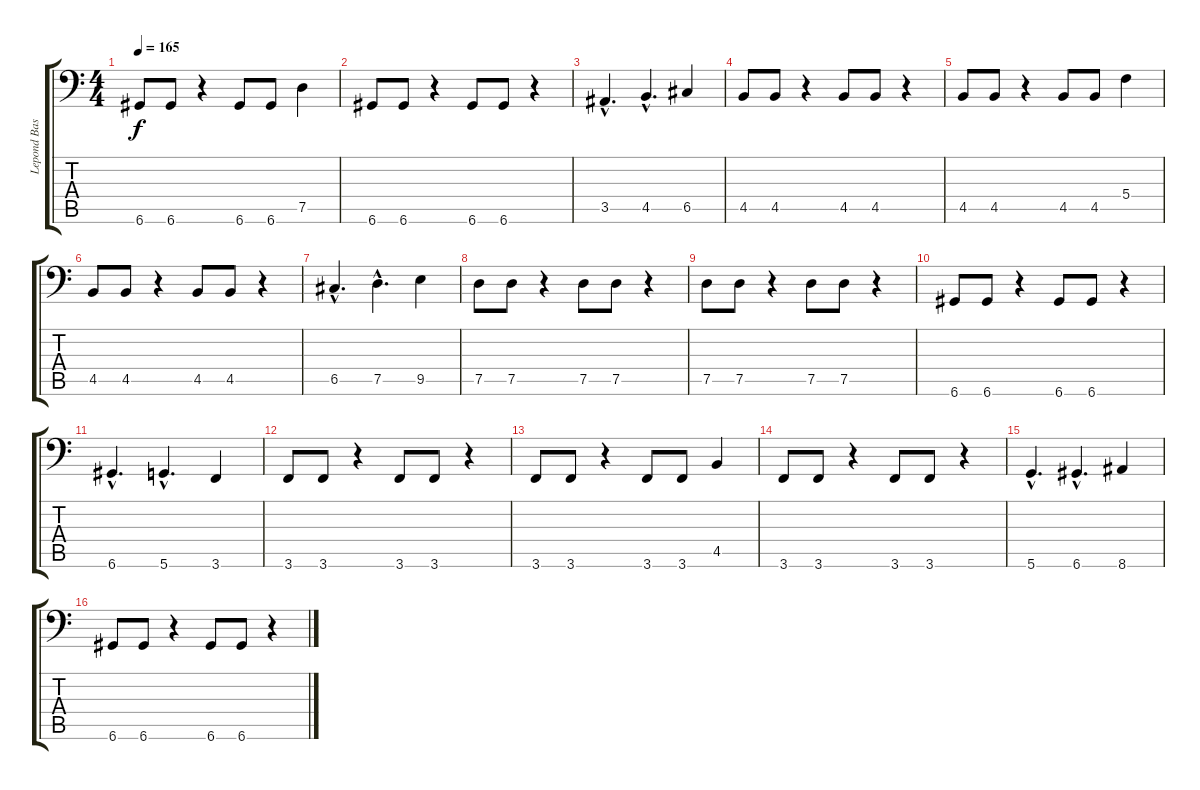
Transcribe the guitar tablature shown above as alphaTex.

\track ("Lepond Bass" "Lepond Bas") {instrument electricbassfinger}
\staff {score tabs}
\tuning (D3 A2 F2 C2 G1 D1) {hide}
\ts (4 4)
\tempo 165
\clef f4
\ks c
6.6.8{dy f} 6.6.8 r.4 6.6.8 6.6.8 7.5.4 |
6.6.8 6.6.8 r.4 6.6.8 6.6.8 r.4 |
3.5{hac}.4{d} 4.5{hac}.4{d} 6.5.4 |
4.5.8 4.5.8 r.4 4.5.8 4.5.8 r.4 |
4.5.8 4.5.8 r.4 4.5.8 4.5.8 5.4.4 |
4.5.8 4.5.8 r.4 4.5.8 4.5.8 r.4 |
6.5{hac}.4{d} 7.5{hac}.4{d} 9.5.4 |
7.5.8 7.5.8 r.4 7.5.8 7.5.8 r.4 |
7.5.8 7.5.8 r.4 7.5.8 7.5.8 r.4 |
6.6.8 6.6.8 r.4 6.6.8 6.6.8 r.4 |
6.6{hac}.4{d} 5.6{hac}.4{d} 3.6.4 |
3.6.8 3.6.8 r.4 3.6.8 3.6.8 r.4 |
3.6.8 3.6.8 r.4 3.6.8 3.6.8 4.5.4 |
3.6.8 3.6.8 r.4 3.6.8 3.6.8 r.4 |
5.6{hac}.4{d} 6.6{hac}.4{d} 8.6.4 |
6.6.8 6.6.8 r.4 6.6.8 6.6.8 r.4
